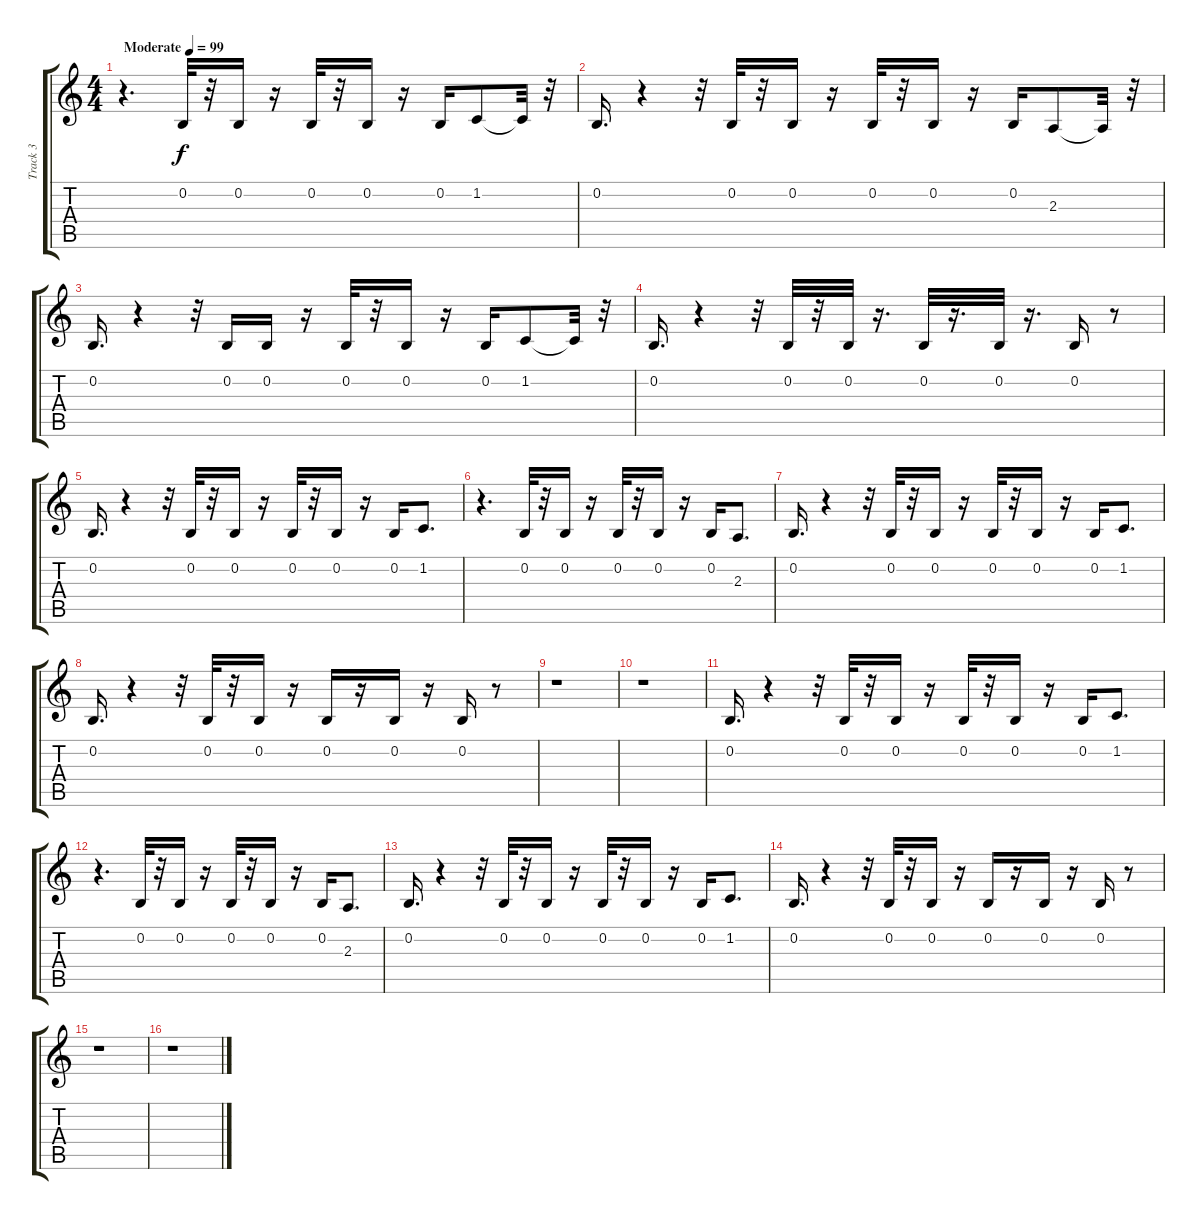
\track ("Track 3" "Track 3") {instrument electricpiano2}
\staff {score tabs}
\tuning (E4 B3 G3 D3 A2 E2) {hide}
\ts (4 4)
\tempo (99 "Moderate")
\clef g2
\ks c
r.4{d dy f instrument electricpiano2} 0.2.32 r.32 0.2.16 r.16 0.2.32 r.32 0.2.16 r.16 0.2.16 1.2.8 1.2{t}.32 r.32 |
0.2.16{d} r.4 r.32 0.2.32 r.32 0.2.16 r.16 0.2.32 r.32 0.2.16 r.16 0.2.16 2.3.8 2.3{t}.32 r.32 |
0.2.16{d} r.4 r.32 0.2.16 0.2.16 r.16 0.2.32 r.32 0.2.16 r.16 0.2.16 1.2.8 1.2{t}.32 r.32 |
0.2.16{d} r.4 r.32 0.2.32 r.32 0.2.32 r.16{d} 0.2.32 r.16{d} 0.2.32 r.16{d} 0.2.16 r.8 |
0.2.16{d} r.4 r.32 0.2.32 r.32 0.2.16 r.16 0.2.32 r.32 0.2.16 r.16 0.2.16 1.2.8{d} |
r.4{d} 0.2.32 r.32 0.2.16 r.16 0.2.32 r.32 0.2.16 r.16 0.2.16 2.3.8{d} |
0.2.16{d} r.4 r.32 0.2.32 r.32 0.2.16 r.16 0.2.32 r.32 0.2.16 r.16 0.2.16 1.2.8{d} |
0.2.16{d} r.4 r.32 0.2.32 r.32 0.2.16 r.16 0.2.16 r.16 0.2.16 r.16 0.2.16 r.8 |
r.1 |
r.1 |
0.2.16{d} r.4 r.32 0.2.32 r.32 0.2.16 r.16 0.2.32 r.32 0.2.16 r.16 0.2.16 1.2.8{d} |
r.4{d} 0.2.32 r.32 0.2.16 r.16 0.2.32 r.32 0.2.16 r.16 0.2.16 2.3.8{d} |
0.2.16{d} r.4 r.32 0.2.32 r.32 0.2.16 r.16 0.2.32 r.32 0.2.16 r.16 0.2.16 1.2.8{d} |
0.2.16{d} r.4 r.32 0.2.32 r.32 0.2.16 r.16 0.2.16 r.16 0.2.16 r.16 0.2.16 r.8 |
r.1 |
r.1
